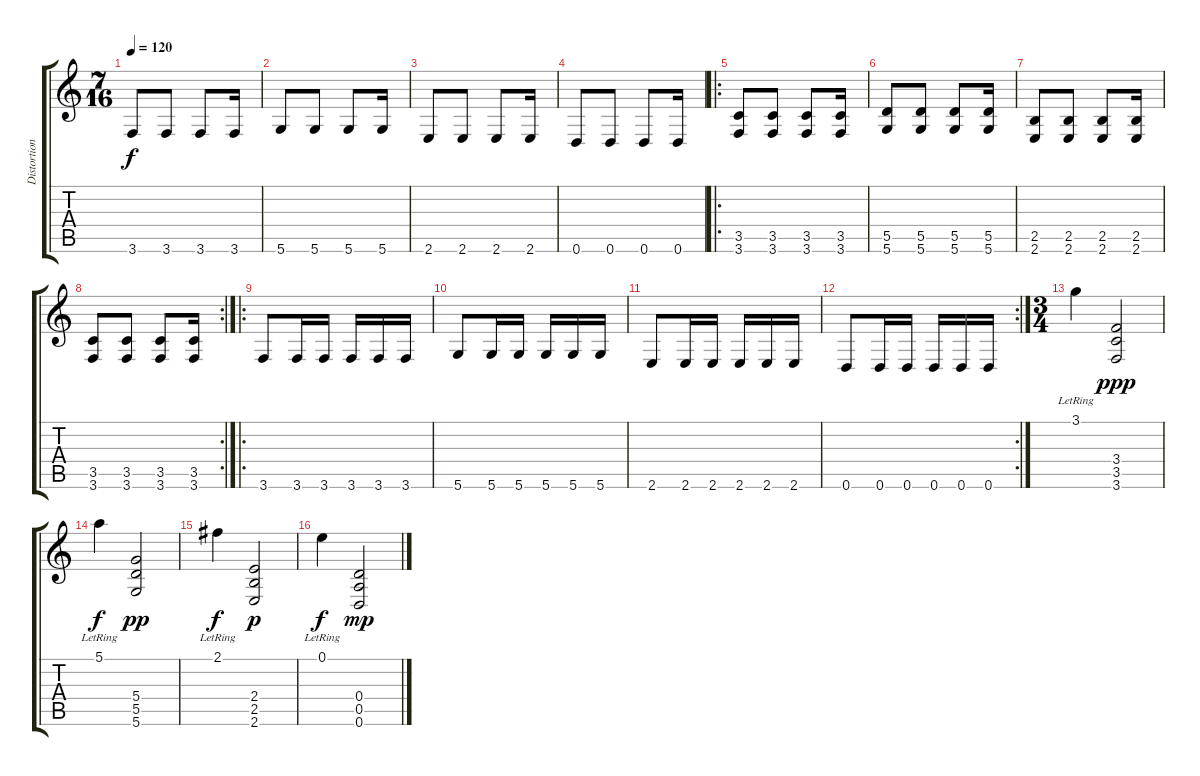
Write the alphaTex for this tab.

\track ("Distortion Guitar" "Distortion") {instrument distortionguitar}
\staff {score tabs}
\tuning (E4 B3 G3 D3 A2 D2) {hide}
\ts (7 16)
\tempo 120
\clef g2
\ks c
3.6.8{dy f instrument distortionguitar} 3.6.8 3.6.8 3.6.16 |
5.6.8 5.6.8 5.6.8 5.6.16 |
2.6.8 2.6.8 2.6.8 2.6.16 |
0.6.8 0.6.8 0.6.8 0.6.16 |
\ro
(3.5 3.6).8 (3.5 3.6).8 (3.5 3.6).8 (3.5 3.6).16 |
(5.5 5.6).8 (5.5 5.6).8 (5.5 5.6).8 (5.5 5.6).16 |
(2.5 2.6).8 (2.5 2.6).8 (2.5 2.6).8 (2.5 2.6).16 |
\rc 2
(3.5 3.6).8 (3.5 3.6).8 (3.5 3.6).8 (3.5 3.6).16 |
\ro
3.6.8 3.6.16 3.6.16 3.6.16 3.6.16 3.6.16 |
5.6.8 5.6.16 5.6.16 5.6.16 5.6.16 5.6.16 |
2.6.8 2.6.16 2.6.16 2.6.16 2.6.16 2.6.16 |
\rc 2
0.6.8 0.6.16 0.6.16 0.6.16 0.6.16 0.6.16 |
\ts (3 4)
3.1{lr}.4 (3.4 3.5 3.6).2{dy ppp} |
5.1{lr}.4{dy f} (5.4 5.5 5.6).2{dy pp} |
2.1{lr}.4{dy f} (2.4 2.5 2.6).2{dy p} |
0.1{lr}.4{dy f} (0.4 0.5 0.6).2{dy mp}
